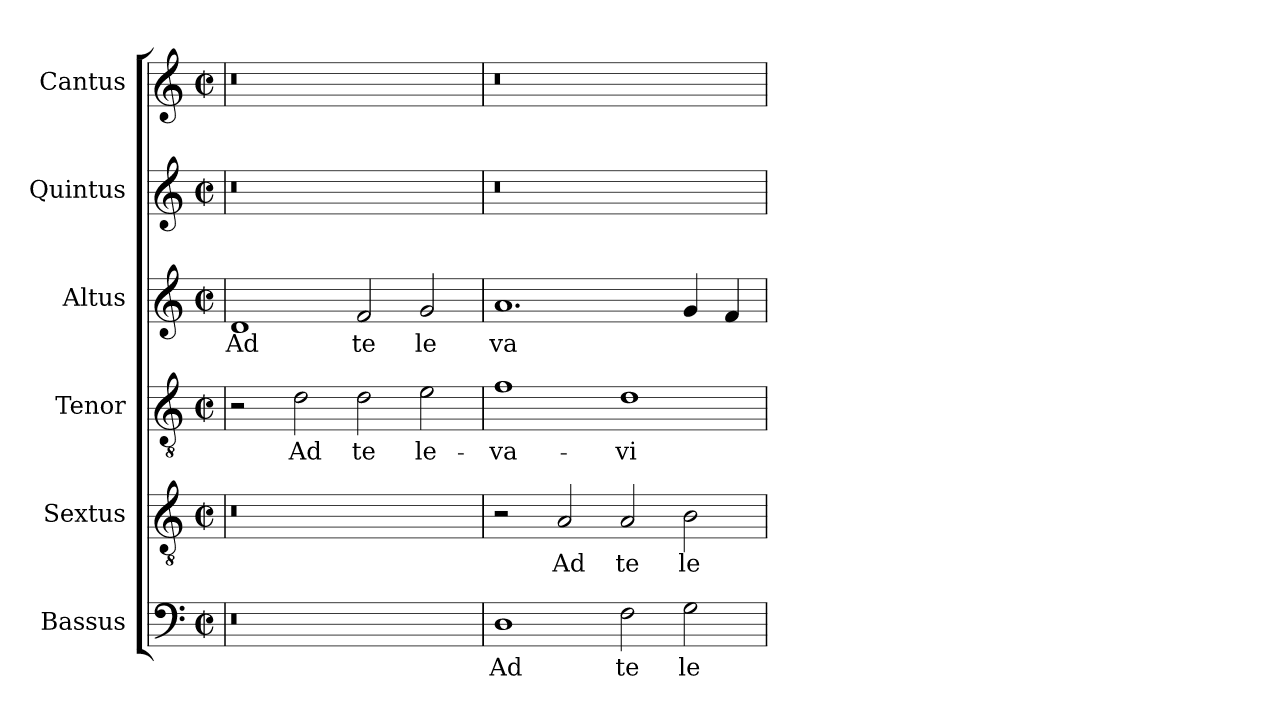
**kern	**text	**kern	**text	**kern	**text	**kern	**text	**kern	**kern
*part6	*part6	*part5	*part5	*part4	*part4	*part3	*part3	*part2	*part1
*staff6	*staff6	*staff5	*staff5	*staff4	*staff4	*staff3	*staff3	*staff2	*staff1
*I"Bassus	*	*I"Sextus	*	*I"Tenor	*	*I"Altus	*	*I"Quintus	*I"Cantus
!!LO:PB:g=z
*stria5	*	*stria5	*	*stria5	*	*stria5	*	*stria5	*stria5
*clefF4	*	*clefGv2	*	*clefGv2	*	*clefG2	*	*clefG2	*clefG2
*M2/2	*	*M2/2	*	*M2/2	*	*M2/2	*	*M2/2	*M2/2
*met(c|)	*	*met(c|)	*	*met(c|)	*	*met(c|)	*	*met(c|)	*met(c|)
=1	=1!	=1	=1!	=1	=1!	=1	=1!	=1	=1!
!	!	!	!	!	!	!	!LO:LY:b:cj	!	!
0r	.	0r	.	2r	.	1d	Ad	0r	0r
!	!	!	!	!	!LO:LY:b:cj	!	!	!	!
.	.	.	.	2d\	Ad	.	.	.	.
!	!	!	!	!	!LO:LY:b:cj	!	!LO:LY:b:cj	!	!
.	.	.	.	2d\	te	2f/	te	.	.
!	!	!	!	!	!LO:LY:b:cj	!	!LO:LY:b:cj	!	!
.	.	.	.	2e\	le-	2g/	le	.	.
=2	=2	=2	=2	=2	=2	=2	=2	=2	=2
!	!LO:LY:b:cj	!	!	!	!LO:LY:b:cj	!	!LO:LY:b:cj	!	!
1D	Ad	2r	.	1f	-va-	1.a	va	0r	0r
!	!	!	!LO:LY:b:cj	!	!	!	!	!	!
.	.	2A/	Ad	.	.	.	.	.	.
!	!LO:LY:b:cj	!	!LO:LY:b:cj	!	!LO:LY:b:cj	!	!	!	!
2F\	te	2A/	te	1d	-vi	.	.	.	.
!	!LO:LY:b:cj	!	!LO:LY:b:cj	!	!	!	!	!	!
2G\	le-	2B\	le	.	.	4g/	.	.	.
.	.	.	.	.	.	4f/	.	.	.
=	=	=	=	=	=	=	=	=	=
*-	*-	*-	*-	*-	*-	*-	*-	*-	*-
